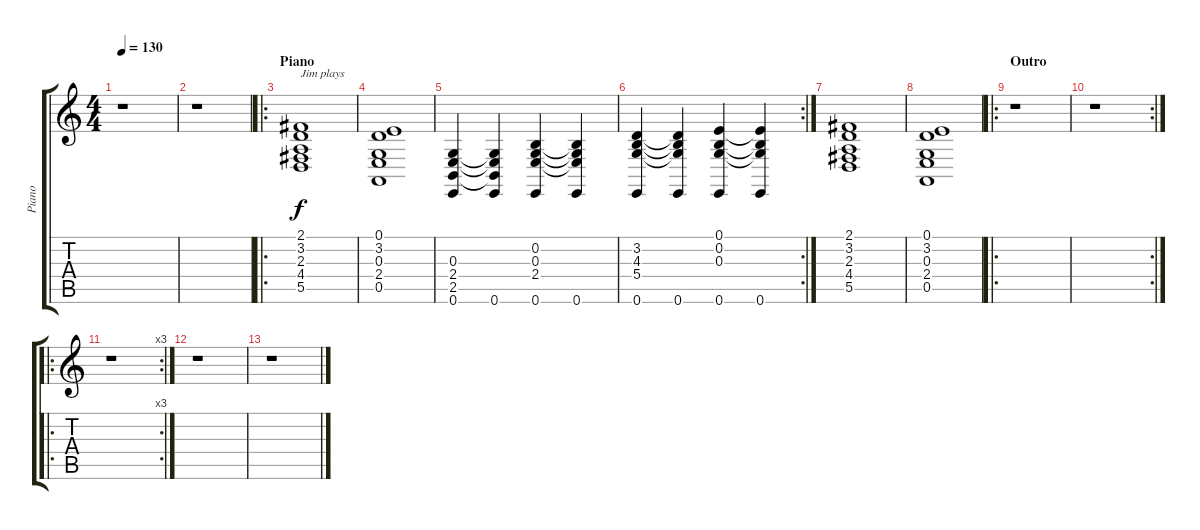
\track ("Piano" "Piano") {instrument brightacousticpiano}
\staff {score tabs}
\tuning (E4 B3 G3 D3 A2 E2) {hide}
\ts (4 4)
\tempo 130
\clef g2
\ks c
r.1{dy f} |
r.1 |
\ro
\section ("" "Piano")
(2.1 3.2 2.3 4.4 5.5).1{txt "Jim plays"} |
(0.1 3.2 0.3 2.4 0.5).1 |
(0.3 2.4 2.5 0.6).4 (0.3{t} 2.4{t} 2.5{t} 0.6).4 (0.2 0.3 2.4 0.6).4 (0.2{t} 0.3{t} 2.4{t} 0.6).4 |
\rc 2
(3.2 4.3 5.4 0.6).4 (3.2{t} 4.3{t} 5.4{t} 0.6).4 (0.1 0.2 0.3 0.6).4 (0.1{t} 0.2{t} 0.3{t} 0.6).4 |
(2.1 3.2 2.3 4.4 5.5).1 |
(0.1 3.2 0.3 2.4 0.5).1 |
\ro
\section ("" "Outro")
r.1 |
\rc 2
r.1 |
\ro
\rc 3
r.1 |
r.1 |
r.1
